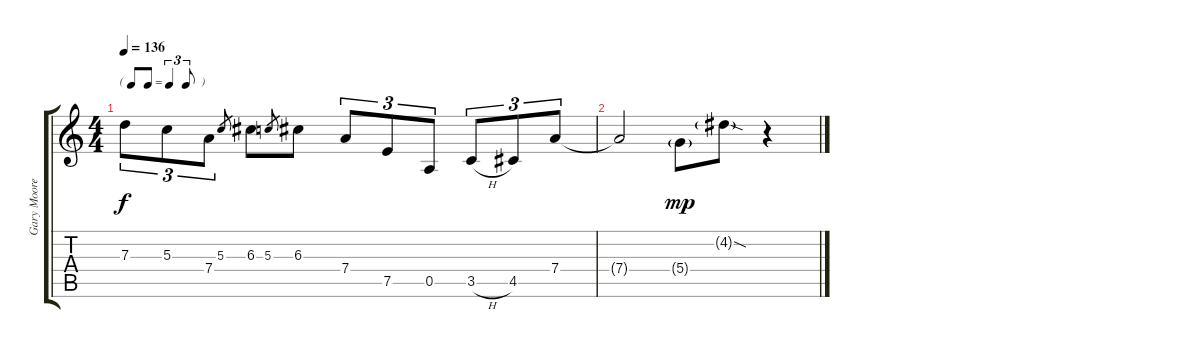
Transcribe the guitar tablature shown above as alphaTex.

\track ("Gary Moore" "Gary Moore") {instrument overdrivenguitar}
\staff {score tabs}
\tuning (E4 B3 G3 D3 A2 E2) {hide}
\ts (4 4)
\tf triplet8th
\tempo 136
\clef g2
\ks c
7.3.8{tu (3 2) dy f} 5.3.8{tu (3 2)} 7.4.8{tu (3 2)} 5.3.8{gr} 6.3.8 5.3.8{gr} 6.3.8 7.4.8{tu (3 2)} 7.5.8{tu (3 2)} 0.5.8{tu (3 2)} 3.5{h}.8{tu (3 2)} 4.5.8{tu (3 2)} 7.4.8{tu (3 2)} |
7.4{t}.2 5.4{g}.8{dy mp} 4.2{sod g}.8 r.4
